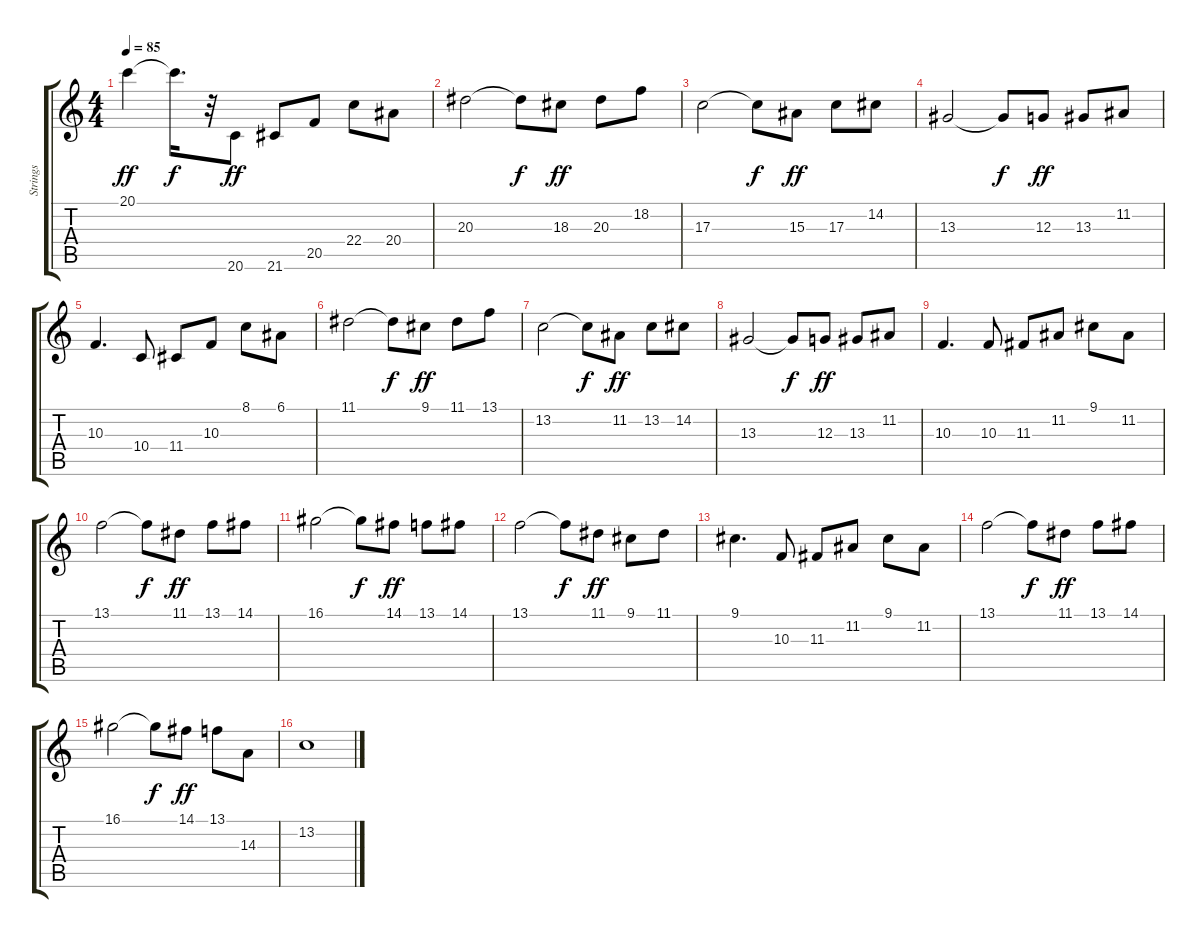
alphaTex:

\track ("Strings" "Strings") {instrument stringensemble1}
\staff {score tabs}
\tuning (E4 B3 G3 D3 A2 E2) {hide}
\ts (4 4)
\tempo 85
\clef g2
\ks c
20.1.4{dy ff} 20.1{t}.16{d dy f} r.32 20.6.8{dy ff} 21.6.8 20.5.8 22.4.8 20.4.8 |
20.3.2 20.3{t}.8{dy f} 18.3.8{dy ff} 20.3.8 18.2.8 |
17.3.2 17.3{t}.8{dy f} 15.3.8{dy ff} 17.3.8 14.2.8 |
13.3.2 13.3{t}.8{dy f} 12.3.8{dy ff} 13.3.8 11.2.8 |
10.3.4{d} 10.4.8 11.4.8 10.3.8 8.1.8 6.1.8 |
11.1.2 11.1{t}.8{dy f} 9.1.8{dy ff} 11.1.8 13.1.8 |
13.2.2 13.2{t}.8{dy f} 11.2.8{dy ff} 13.2.8 14.2.8 |
13.3.2 13.3{t}.8{dy f} 12.3.8{dy ff} 13.3.8 11.2.8 |
10.3.4{d} 10.3.8 11.3.8 11.2.8 9.1.8 11.2.8 |
13.1.2 13.1{t}.8{dy f} 11.1.8{dy ff} 13.1.8 14.1.8 |
16.1.2 16.1{t}.8{dy f} 14.1.8{dy ff} 13.1.8 14.1.8 |
13.1.2 13.1{t}.8{dy f} 11.1.8{dy ff} 9.1.8 11.1.8 |
9.1.4{d} 10.3.8 11.3.8 11.2.8 9.1.8 11.2.8 |
13.1.2 13.1{t}.8{dy f} 11.1.8{dy ff} 13.1.8 14.1.8 |
16.1.2 16.1{t}.8{dy f} 14.1.8{dy ff} 13.1.8 14.3.8 |
13.2.1
